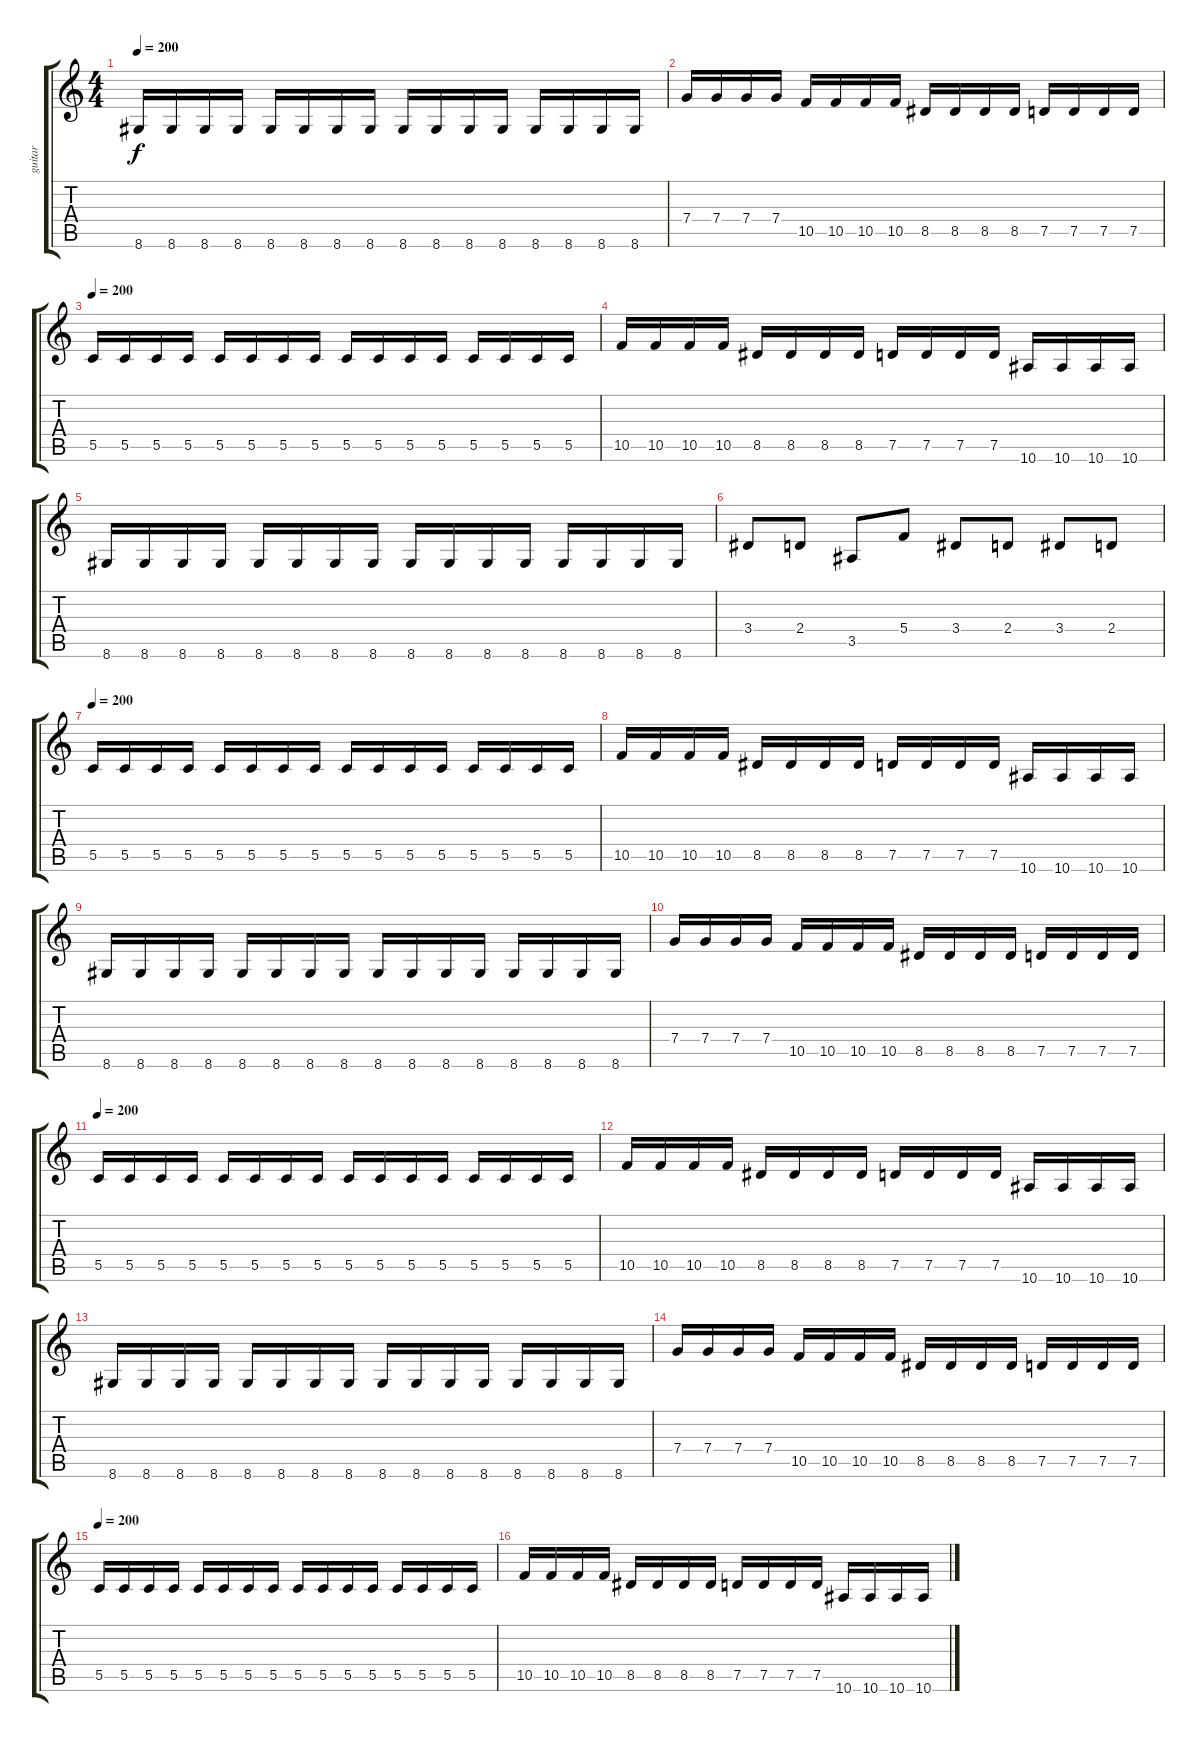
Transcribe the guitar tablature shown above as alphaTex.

\track ("guitar" "guitar") {instrument distortionguitar}
\staff {score tabs}
\tuning (D4 A3 F3 C3 G2 C2) {hide}
\ts (4 4)
\tempo 200
\clef g2
\ks c
8.6.16{dy f} 8.6.16 8.6.16 8.6.16 8.6.16 8.6.16 8.6.16 8.6.16 8.6.16 8.6.16 8.6.16 8.6.16 8.6.16 8.6.16 8.6.16 8.6.16 |
7.4.16 7.4.16 7.4.16 7.4.16 10.5.16 10.5.16 10.5.16 10.5.16 8.5.16 8.5.16 8.5.16 8.5.16 7.5.16 7.5.16 7.5.16 7.5.16 |
\tempo 200
5.5.16 5.5.16 5.5.16 5.5.16 5.5.16 5.5.16 5.5.16 5.5.16 5.5.16 5.5.16 5.5.16 5.5.16 5.5.16 5.5.16 5.5.16 5.5.16 |
10.5.16 10.5.16 10.5.16 10.5.16 8.5.16 8.5.16 8.5.16 8.5.16 7.5.16 7.5.16 7.5.16 7.5.16 10.6.16 10.6.16 10.6.16 10.6.16 |
8.6.16 8.6.16 8.6.16 8.6.16 8.6.16 8.6.16 8.6.16 8.6.16 8.6.16 8.6.16 8.6.16 8.6.16 8.6.16 8.6.16 8.6.16 8.6.16 |
3.4.8 2.4.8 3.5.8 5.4.8 3.4.8 2.4.8 3.4.8 2.4.8 |
\tempo 200
5.5.16 5.5.16 5.5.16 5.5.16 5.5.16 5.5.16 5.5.16 5.5.16 5.5.16 5.5.16 5.5.16 5.5.16 5.5.16 5.5.16 5.5.16 5.5.16 |
10.5.16 10.5.16 10.5.16 10.5.16 8.5.16 8.5.16 8.5.16 8.5.16 7.5.16 7.5.16 7.5.16 7.5.16 10.6.16 10.6.16 10.6.16 10.6.16 |
8.6.16 8.6.16 8.6.16 8.6.16 8.6.16 8.6.16 8.6.16 8.6.16 8.6.16 8.6.16 8.6.16 8.6.16 8.6.16 8.6.16 8.6.16 8.6.16 |
7.4.16 7.4.16 7.4.16 7.4.16 10.5.16 10.5.16 10.5.16 10.5.16 8.5.16 8.5.16 8.5.16 8.5.16 7.5.16 7.5.16 7.5.16 7.5.16 |
\tempo 200
5.5.16 5.5.16 5.5.16 5.5.16 5.5.16 5.5.16 5.5.16 5.5.16 5.5.16 5.5.16 5.5.16 5.5.16 5.5.16 5.5.16 5.5.16 5.5.16 |
10.5.16 10.5.16 10.5.16 10.5.16 8.5.16 8.5.16 8.5.16 8.5.16 7.5.16 7.5.16 7.5.16 7.5.16 10.6.16 10.6.16 10.6.16 10.6.16 |
8.6.16 8.6.16 8.6.16 8.6.16 8.6.16 8.6.16 8.6.16 8.6.16 8.6.16 8.6.16 8.6.16 8.6.16 8.6.16 8.6.16 8.6.16 8.6.16 |
7.4.16 7.4.16 7.4.16 7.4.16 10.5.16 10.5.16 10.5.16 10.5.16 8.5.16 8.5.16 8.5.16 8.5.16 7.5.16 7.5.16 7.5.16 7.5.16 |
\tempo 200
5.5.16 5.5.16 5.5.16 5.5.16 5.5.16 5.5.16 5.5.16 5.5.16 5.5.16 5.5.16 5.5.16 5.5.16 5.5.16 5.5.16 5.5.16 5.5.16 |
10.5.16 10.5.16 10.5.16 10.5.16 8.5.16 8.5.16 8.5.16 8.5.16 7.5.16 7.5.16 7.5.16 7.5.16 10.6.16 10.6.16 10.6.16 10.6.16
